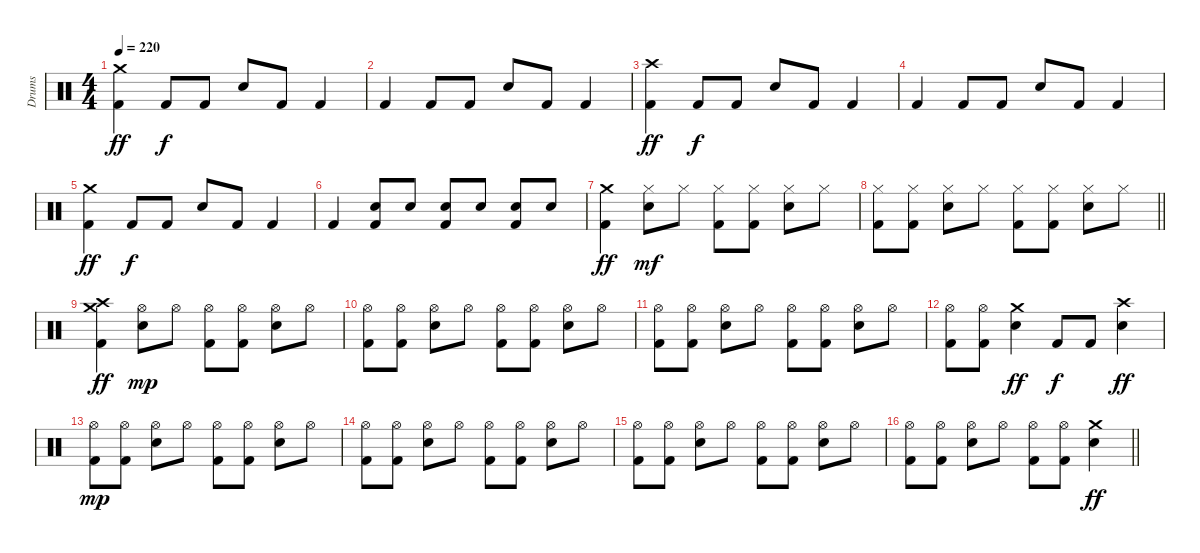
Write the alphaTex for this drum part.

\track ("Drums" "Drums") {instrument percussion}
\staff {score}
\articulation defaults
\ts (4 4)
\tempo 220
\clef neutral
\ks c
("Crash medium (hit)" "Kick (hit) 2").4{dy ff} "Kick (hit) 2".8{dy f} "Kick (hit) 2".8 "Electric Snare (hit)".8 "Kick (hit) 2".8 "Kick (hit) 2".4 |
"Kick (hit) 2".4 "Kick (hit) 2".8 "Kick (hit) 2".8 "Electric Snare (hit)".8 "Kick (hit) 2".8 "Kick (hit) 2".4 |
("Crash high (hit)" "Kick (hit) 2").4{dy ff} "Kick (hit) 2".8{dy f} "Kick (hit) 2".8 "Electric Snare (hit)".8 "Kick (hit) 2".8 "Kick (hit) 2".4 |
"Kick (hit) 2".4 "Kick (hit) 2".8 "Kick (hit) 2".8 "Electric Snare (hit)".8 "Kick (hit) 2".8 "Kick (hit) 2".4 |
("Crash medium (hit)" "Kick (hit) 2").4{dy ff} "Kick (hit) 2".8{dy f} "Kick (hit) 2".8 "Electric Snare (hit)".8 "Kick (hit) 2".8 "Kick (hit) 2".4 |
"Kick (hit) 2".4 ("Electric Snare (hit)" "Kick (hit) 2").8 "Electric Snare (hit)".8 ("Electric Snare (hit)" "Kick (hit) 2").8 "Electric Snare (hit)".8 ("Electric Snare (hit)" "Kick (hit) 2").8 "Electric Snare (hit)".8 |
("Crash medium (hit)" "Kick (hit) 2").4{dy ff} ("Hi-Hat (closed)" "Electric Snare (hit)").8{dy mf} "Hi-Hat (closed)".8 ("Hi-Hat (closed)" "Kick (hit) 2").8 ("Hi-Hat (closed)" "Kick (hit) 2").8 ("Hi-Hat (closed)" "Electric Snare (hit)").8 "Hi-Hat (closed)".8 |
\barLineRight lightlight
("Hi-Hat (closed)" "Kick (hit) 2").8 ("Hi-Hat (closed)" "Kick (hit) 2").8 ("Hi-Hat (closed)" "Electric Snare (hit)").8 "Hi-Hat (closed)".8 ("Hi-Hat (closed)" "Kick (hit) 2").8 ("Hi-Hat (closed)" "Kick (hit) 2").8 ("Hi-Hat (closed)" "Electric Snare (hit)").8 "Hi-Hat (closed)".8 |
("Crash high (hit)" "Crash medium (hit)" "Kick (hit) 2").4{dy ff} ("Hi-Hat (open)" "Electric Snare (hit)").8{dy mp} "Hi-Hat (open)".8 ("Hi-Hat (open)" "Kick (hit) 2").8 ("Hi-Hat (open)" "Kick (hit) 2").8 ("Hi-Hat (open)" "Electric Snare (hit)").8 "Hi-Hat (open)".8 |
("Hi-Hat (open)" "Kick (hit) 2").8 ("Hi-Hat (open)" "Kick (hit) 2").8 ("Hi-Hat (open)" "Electric Snare (hit)").8 "Hi-Hat (open)".8 ("Hi-Hat (open)" "Kick (hit) 2").8 ("Hi-Hat (open)" "Kick (hit) 2").8 ("Hi-Hat (open)" "Electric Snare (hit)").8 "Hi-Hat (open)".8 |
("Hi-Hat (open)" "Kick (hit) 2").8 ("Hi-Hat (open)" "Kick (hit) 2").8 ("Hi-Hat (open)" "Electric Snare (hit)").8 "Hi-Hat (open)".8 ("Hi-Hat (open)" "Kick (hit) 2").8 ("Hi-Hat (open)" "Kick (hit) 2").8 ("Hi-Hat (open)" "Electric Snare (hit)").8 "Hi-Hat (open)".8 |
("Hi-Hat (open)" "Kick (hit) 2").8 ("Hi-Hat (open)" "Kick (hit) 2").8 ("Crash medium (hit)" "Electric Snare (hit)").4{dy ff} "Kick (hit) 2".8{dy f} "Kick (hit) 2".8 ("Crash high (hit)" "Electric Snare (hit)").4{dy ff} |
("Hi-Hat (open)" "Kick (hit) 2").8{dy mp} ("Hi-Hat (open)" "Kick (hit) 2").8 ("Hi-Hat (open)" "Electric Snare (hit)").8 "Hi-Hat (open)".8 ("Hi-Hat (open)" "Kick (hit) 2").8 ("Hi-Hat (open)" "Kick (hit) 2").8 ("Hi-Hat (open)" "Electric Snare (hit)").8 "Hi-Hat (open)".8 |
("Hi-Hat (open)" "Kick (hit) 2").8 ("Hi-Hat (open)" "Kick (hit) 2").8 ("Hi-Hat (open)" "Electric Snare (hit)").8 "Hi-Hat (open)".8 ("Hi-Hat (open)" "Kick (hit) 2").8 ("Hi-Hat (open)" "Kick (hit) 2").8 ("Hi-Hat (open)" "Electric Snare (hit)").8 "Hi-Hat (open)".8 |
("Hi-Hat (open)" "Kick (hit) 2").8 ("Hi-Hat (open)" "Kick (hit) 2").8 ("Hi-Hat (open)" "Electric Snare (hit)").8 "Hi-Hat (open)".8 ("Hi-Hat (open)" "Kick (hit) 2").8 ("Hi-Hat (open)" "Kick (hit) 2").8 ("Hi-Hat (open)" "Electric Snare (hit)").8 "Hi-Hat (open)".8 |
\barLineRight lightlight
("Hi-Hat (open)" "Kick (hit) 2").8 ("Hi-Hat (open)" "Kick (hit) 2").8 ("Hi-Hat (open)" "Electric Snare (hit)").8 "Hi-Hat (open)".8 ("Hi-Hat (open)" "Kick (hit) 2").8 ("Hi-Hat (open)" "Kick (hit) 2").8 ("Crash medium (hit)" "Electric Snare (hit)").4{dy ff}
